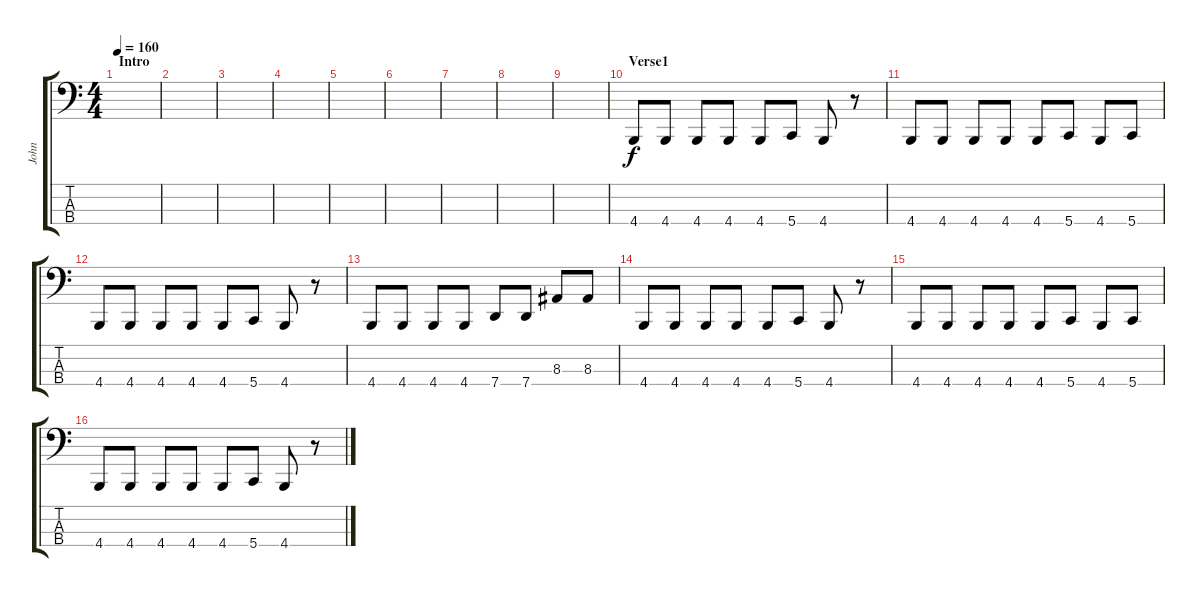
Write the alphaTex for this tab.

\track ("John" "John") {instrument electricbassfinger}
\staff {score tabs}
\tuning (C2 G1 D1 G0) {hide}
\ts (4 4)
\section ("" "Intro")
\tempo 160
\clef f4
\ks c
|
|
|
|
|
|
|
|
|
\section ("" "Verse1")
4.4.8 4.4.8 4.4.8 4.4.8 4.4.8 5.4.8 4.4.8 r.8 |
4.4.8 4.4.8 4.4.8 4.4.8 4.4.8 5.4.8 4.4.8 5.4.8 |
4.4.8 4.4.8 4.4.8 4.4.8 4.4.8 5.4.8 4.4.8 r.8 |
4.4.8 4.4.8 4.4.8 4.4.8 7.4.8 7.4.8 8.3.8 8.3.8 |
4.4.8 4.4.8 4.4.8 4.4.8 4.4.8 5.4.8 4.4.8 r.8 |
4.4.8 4.4.8 4.4.8 4.4.8 4.4.8 5.4.8 4.4.8 5.4.8 |
4.4.8 4.4.8 4.4.8 4.4.8 4.4.8 5.4.8 4.4.8 r.8
